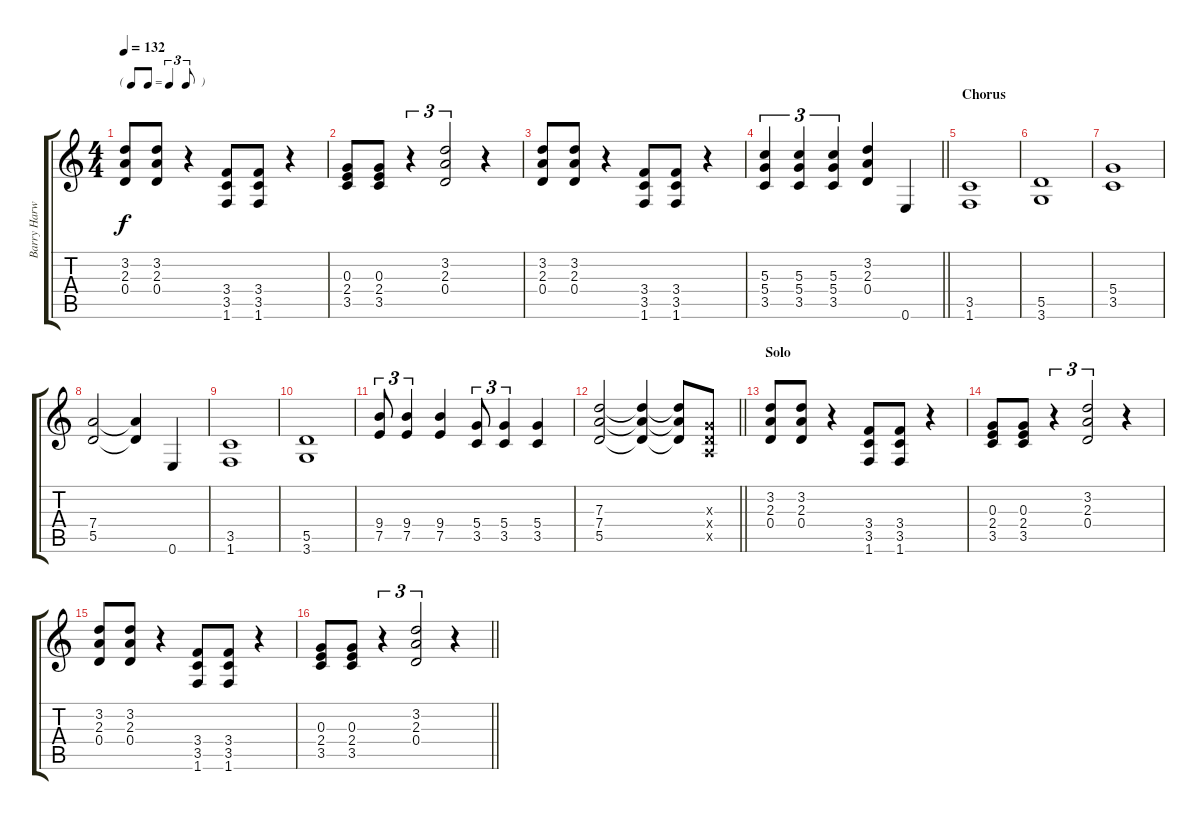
\track ("Barry Harwood (Rhythm II)" "Barry Harw") {instrument distortionguitar}
\staff {score tabs}
\tuning (E4 B3 G3 D3 A2 E2) {hide}
\ts (4 4)
\tf triplet8th
\tempo 132
\clef g2
\ks c
(3.2 2.3 0.4).8{dy f} (3.2 2.3 0.4).8 r.4 (3.4 3.5 1.6).8 (3.4 3.5 1.6).8 r.4 |
(0.3 2.4 3.5).8 (0.3 2.4 3.5).8 r.4{tu (3 2)} (3.2 2.3 0.4).2{tu (3 2)} r.4 |
(3.2 2.3 0.4).8 (3.2 2.3 0.4).8 r.4 (3.4 3.5 1.6).8 (3.4 3.5 1.6).8 r.4 |
\barLineRight lightlight
(5.3 5.4 3.5).4{tu (3 2)} (5.3 5.4 3.5).4{tu (3 2)} (5.3 5.4 3.5).4{tu (3 2)} (3.2 2.3 0.4).4 0.6.4 |
\section ("" "Chorus")
(3.5 1.6).1 |
(5.5 3.6).1 |
(5.4 3.5).1 |
(7.4 5.5).2 (7.4{t} 5.5{t}).4 0.6.4 |
(3.5 1.6).1 |
(5.5 3.6).1 |
(9.4 7.5).8{tu (3 2)} (9.4 7.5).4{tu (3 2)} (9.4 7.5).4 (5.4 3.5).8{tu (3 2)} (5.4 3.5).4{tu (3 2)} (5.4 3.5).4 |
\barLineRight lightlight
(7.3 7.4 5.5).2 (7.3{t} 7.4{t} 5.5{t}).4 (7.3{t} 7.4{t} 5.5{t}).8 (0.3{x} 0.4{x} 0.5{x}).8 |
\section ("" "Solo")
(3.2 2.3 0.4).8 (3.2 2.3 0.4).8 r.4 (3.4 3.5 1.6).8 (3.4 3.5 1.6).8 r.4 |
(0.3 2.4 3.5).8 (0.3 2.4 3.5).8 r.4{tu (3 2)} (3.2 2.3 0.4).2{tu (3 2)} r.4 |
(3.2 2.3 0.4).8 (3.2 2.3 0.4).8 r.4 (3.4 3.5 1.6).8 (3.4 3.5 1.6).8 r.4 |
\barLineRight lightlight
(0.3 2.4 3.5).8 (0.3 2.4 3.5).8 r.4{tu (3 2)} (3.2 2.3 0.4).2{tu (3 2)} r.4
